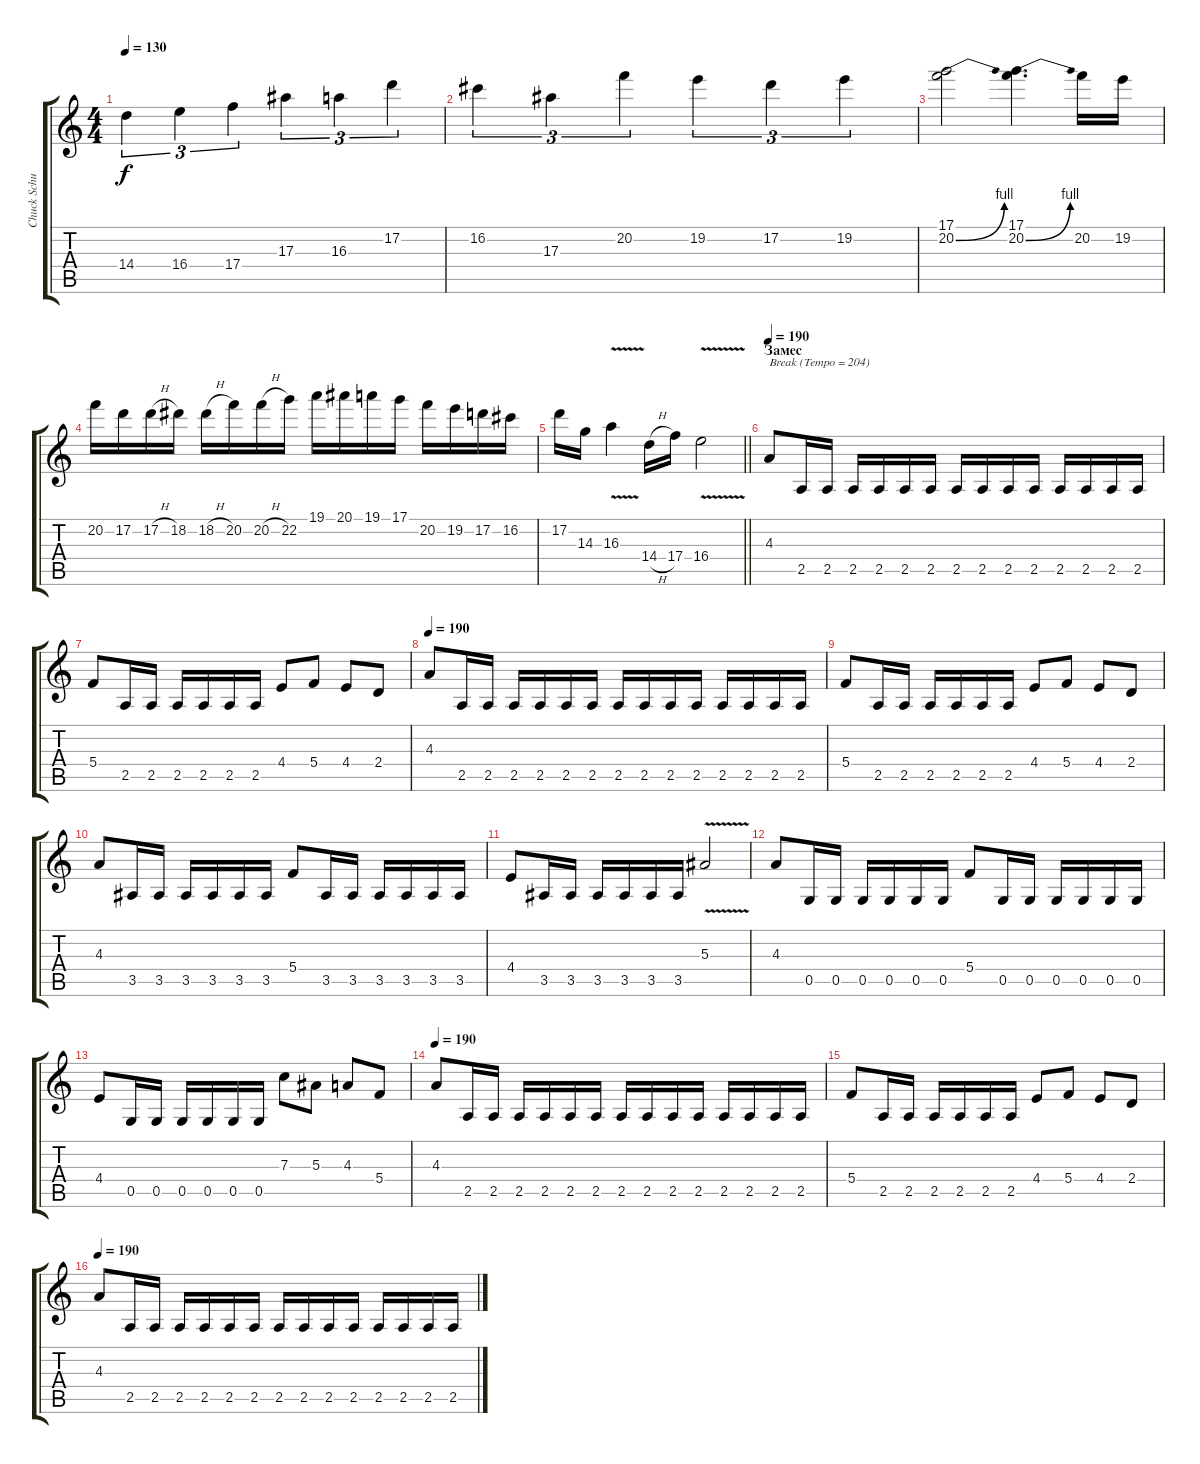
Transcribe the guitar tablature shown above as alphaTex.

\track ("Chuck Schuldiner" "Chuck Schu") {instrument distortionguitar}
\staff {score tabs}
\tuning (D4 A3 F3 C3 G2 D2) {hide}
\ts (4 4)
\tempo 130
\clef g2
\ks c
14.4.4{tu (3 2) dy f} 16.4.4{tu (3 2)} 17.4.4{tu (3 2)} 17.3.4{tu (3 2)} 16.3.4{tu (3 2)} 17.2.4{tu (3 2)} |
16.2.4{tu (3 2)} 17.3.4{tu (3 2)} 20.2.4{tu (3 2)} 19.2.4{tu (3 2)} 17.2.4{tu (3 2)} 19.2.4{tu (3 2)} |
(17.1 20.2{be (bend 0 0 60 4)}).2 (17.1 20.2{be (bend 0 0 60 4)}).4{d} 20.2.16 19.2.16 |
20.2.16 17.2.16 17.2{h}.16 18.2.16 18.2{h}.16 20.2.16 20.2{h}.16 22.2.16 19.1.16 20.1.16 19.1.16 17.1.16 20.2.16 19.2.16 17.2.16 16.2.16 |
\barLineRight lightlight
17.2.16 14.3.16 16.3{v}.4 14.4{h}.16 17.4.16 16.4{v}.2 |
\section ("" "Замес")
\tempo 190
4.3.8{txt "Break (Tempo = 204)"} 2.5.16 2.5.16 2.5.16 2.5.16 2.5.16 2.5.16 2.5.16 2.5.16 2.5.16 2.5.16 2.5.16 2.5.16 2.5.16 2.5.16 |
5.4.8 2.5.16 2.5.16 2.5.16 2.5.16 2.5.16 2.5.16 4.4.8 5.4.8 4.4.8 2.4.8 |
\tempo 190
4.3.8 2.5.16 2.5.16 2.5.16 2.5.16 2.5.16 2.5.16 2.5.16 2.5.16 2.5.16 2.5.16 2.5.16 2.5.16 2.5.16 2.5.16 |
5.4.8 2.5.16 2.5.16 2.5.16 2.5.16 2.5.16 2.5.16 4.4.8 5.4.8 4.4.8 2.4.8 |
4.3.8 3.5.16 3.5.16 3.5.16 3.5.16 3.5.16 3.5.16 5.4.8 3.5.16 3.5.16 3.5.16 3.5.16 3.5.16 3.5.16 |
4.4.8 3.5.16 3.5.16 3.5.16 3.5.16 3.5.16 3.5.16 5.3{v}.2 |
4.3.8 0.5.16 0.5.16 0.5.16 0.5.16 0.5.16 0.5.16 5.4.8 0.5.16 0.5.16 0.5.16 0.5.16 0.5.16 0.5.16 |
4.4.8 0.5.16 0.5.16 0.5.16 0.5.16 0.5.16 0.5.16 7.3.8 5.3.8 4.3.8 5.4.8 |
\tempo 190
4.3.8 2.5.16 2.5.16 2.5.16 2.5.16 2.5.16 2.5.16 2.5.16 2.5.16 2.5.16 2.5.16 2.5.16 2.5.16 2.5.16 2.5.16 |
5.4.8 2.5.16 2.5.16 2.5.16 2.5.16 2.5.16 2.5.16 4.4.8 5.4.8 4.4.8 2.4.8 |
\tempo 190
4.3.8 2.5.16 2.5.16 2.5.16 2.5.16 2.5.16 2.5.16 2.5.16 2.5.16 2.5.16 2.5.16 2.5.16 2.5.16 2.5.16 2.5.16
